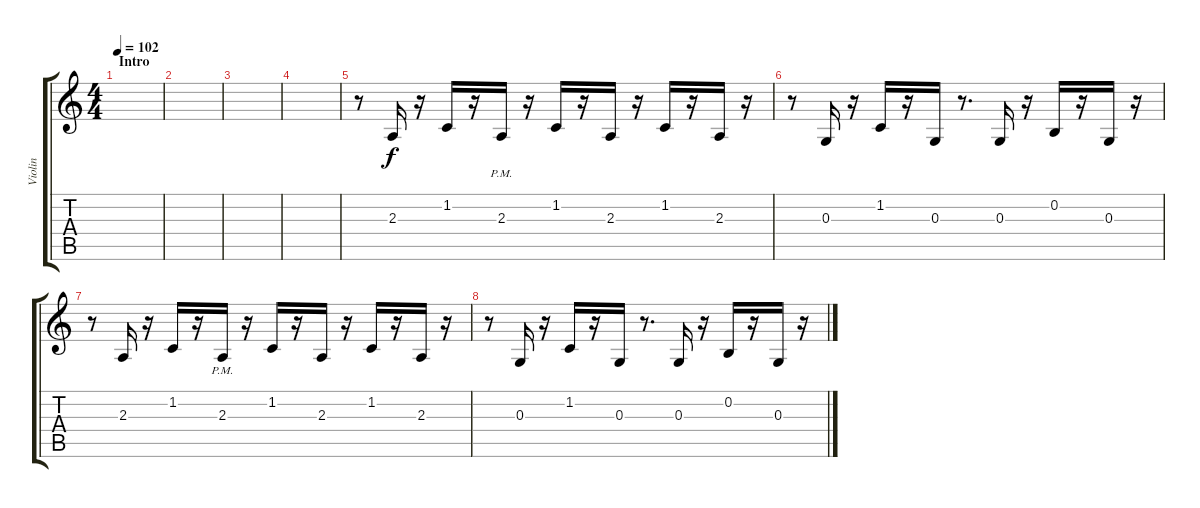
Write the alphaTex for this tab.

\track ("Violin" "Violin") {instrument stringensemble1}
\staff {score tabs}
\tuning (E4 B3 G3 D3 A2 E2) {hide}
\ts (4 4)
\section ("" "Intro")
\tempo 102
\clef g2
\ks c
|
|
|
|
r.8 2.3.16 r.16 1.2.16 r.16 2.3{pm}.16 r.16 1.2.16 r.16 2.3.16 r.16 1.2.16 r.16 2.3.16 r.16 |
r.8 0.3.16 r.16 1.2.16 r.16 0.3.16 r.8{d} 0.3.16 r.16 0.2.16 r.16 0.3.16 r.16 |
r.8 2.3.16 r.16 1.2.16 r.16 2.3{pm}.16 r.16 1.2.16 r.16 2.3.16 r.16 1.2.16 r.16 2.3.16 r.16 |
r.8 0.3.16 r.16 1.2.16 r.16 0.3.16 r.8{d} 0.3.16 r.16 0.2.16 r.16 0.3.16 r.16
